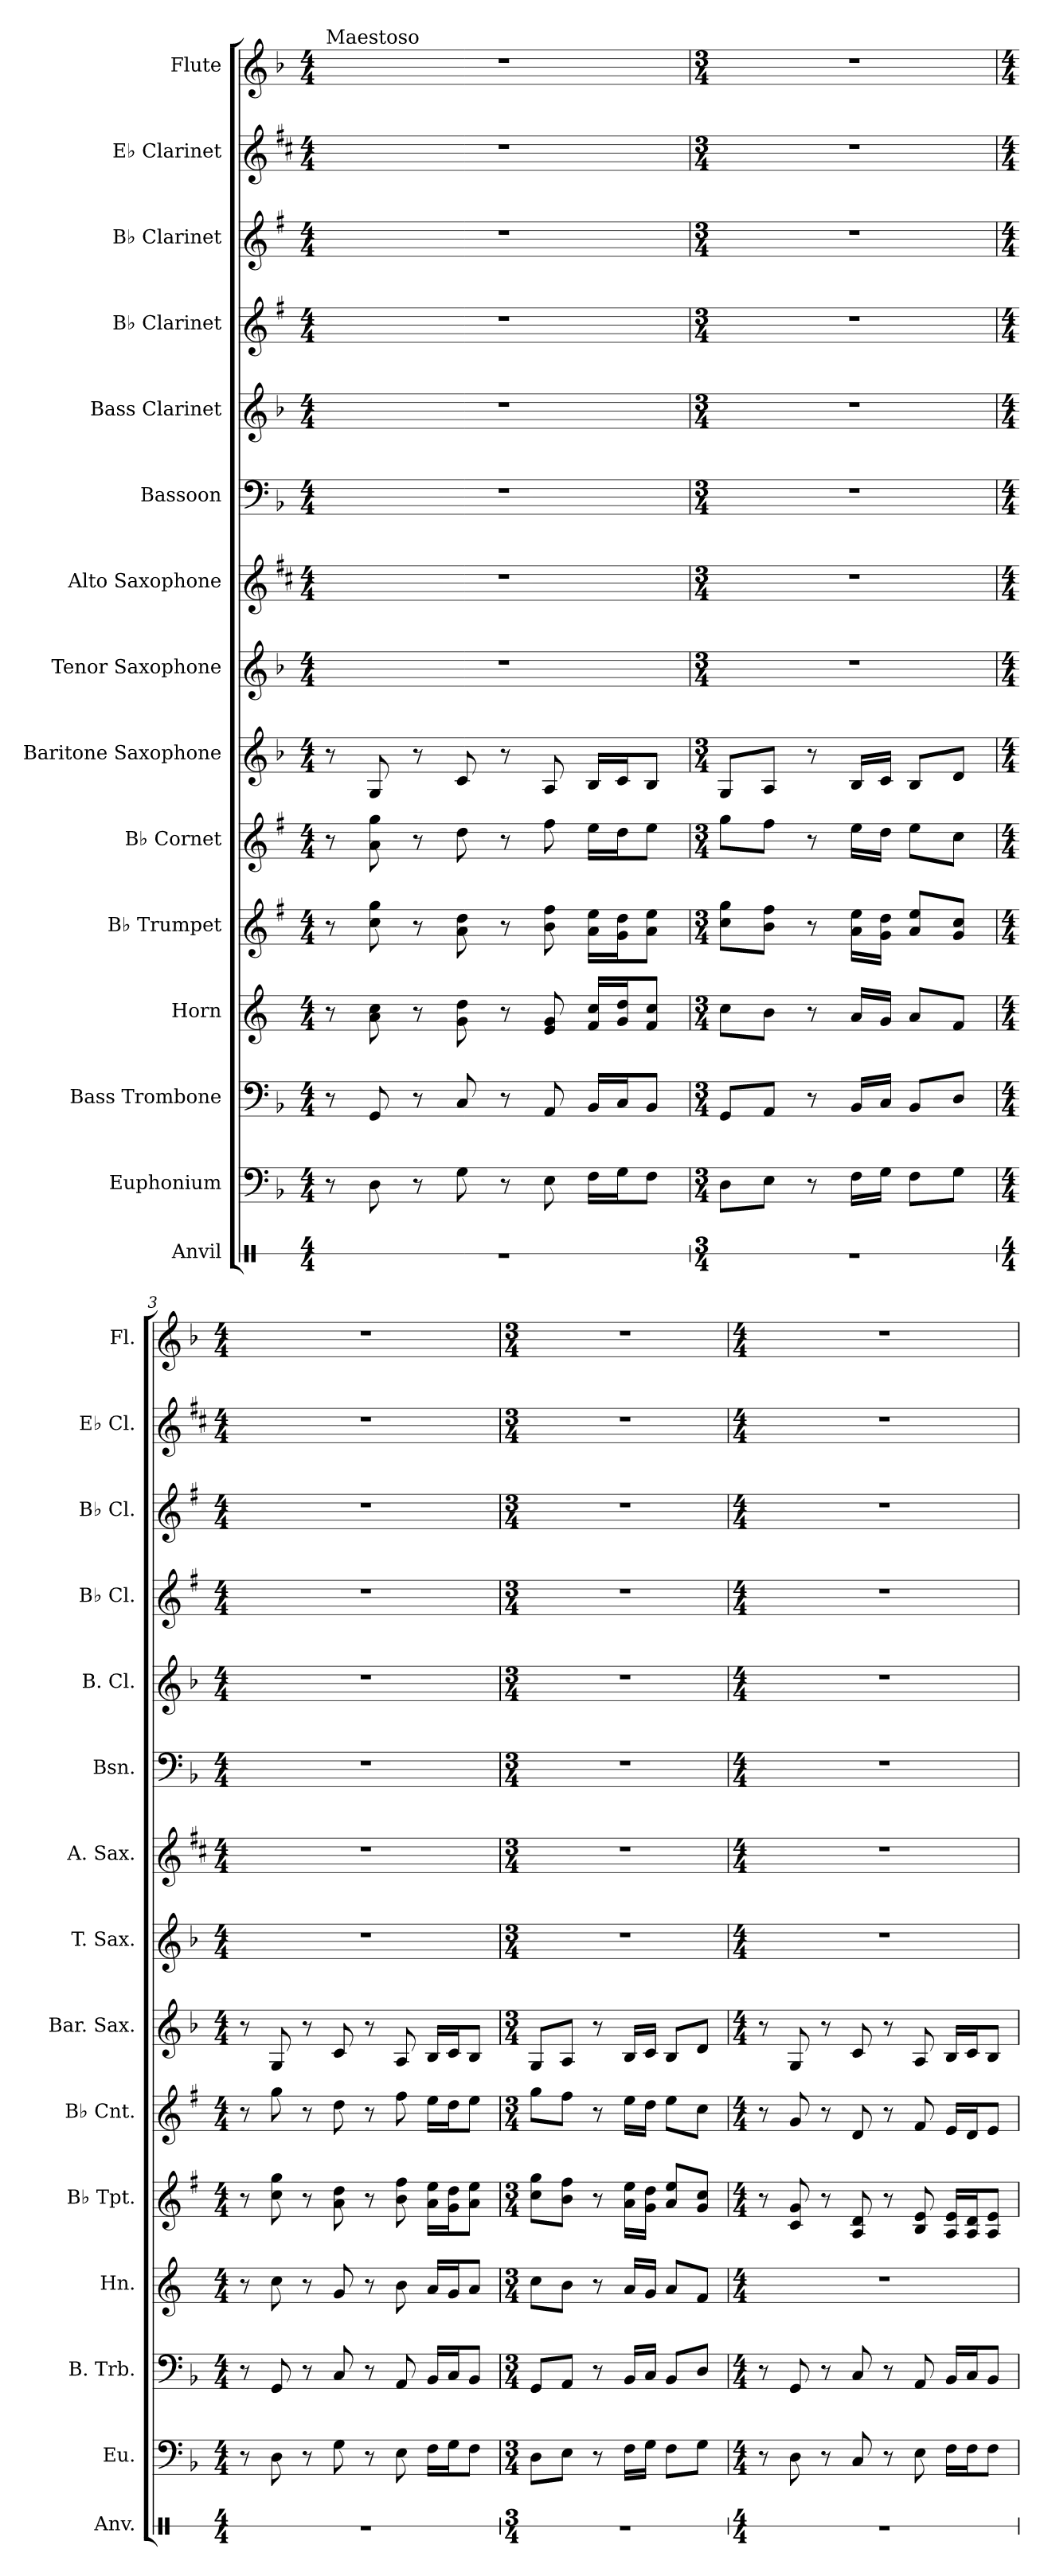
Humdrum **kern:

**kern	**kern	**kern	**kern	**kern	**kern	**kern	**kern	**kern	**kern	**kern	**kern	**kern	**kern	**kern
*part15	*part14	*part13	*part12	*part11	*part10	*part9	*part8	*part7	*part6	*part5	*part4	*part3	*part2	*part1
*staff15	*staff14	*staff13	*staff12	*staff11	*staff10	*staff9	*staff8	*staff7	*staff6	*staff5	*staff4	*staff3	*staff2	*staff1
*I"Anvil	*I"Euphonium	*I"Bass Trombone	*I"Horn	*I"B♭ Trumpet	*I"B♭ Cornet	*I"Baritone Saxophone	*I"Tenor Saxophone	*I"Alto Saxophone	*I"Bassoon	*I"Bass Clarinet	*I"B♭ Clarinet	*I"B♭ Clarinet	*I"E♭ Clarinet	*I"Flute
*I'Anv.	*I'Eu.	*I'B. Trb.	*I'Hn.	*I'B♭ Tpt.	*I'B♭ Cnt.	*I'Bar. Sax.	*I'T. Sax.	*I'A. Sax.	*I'Bsn.	*I'B. Cl.	*I'B♭ Cl.	*I'B♭ Cl.	*I'E♭ Cl.	*I'Fl.
*stria1	*	*	*	*	*	*	*	*	*	*	*	*	*	*
*clefX	*clefF4	*clefF4	*clefG2	*clefG2	*clefG2	*clefG2	*clefG2	*clefG2	*clefF4	*clefG2	*clefG2	*clefG2	*clefG2	*clefG2
*	*	*	*ITrd4c7	*ITrd1c2	*ITrd1c2	*ITrd12c21	*ITrd8c14	*ITrd5c9	*	*ITrd8c14	*ITrd1c2	*ITrd1c2	*ITrd-2c-3	*
*k[]	*k[b-]	*k[b-]	*k[b-]	*k[b-]	*k[b-]	*k[b-]	*k[b-]	*k[b-]	*k[b-]	*k[b-]	*k[b-]	*k[b-]	*k[b-]	*k[b-]
*C:	*F:	*F:	*F:	*F:	*F:	*F:	*F:	*F:	*F:	*F:	*F:	*F:	*F:	*F:
*M4/4	*M4/4	*M4/4	*M4/4	*M4/4	*M4/4	*M4/4	*M4/4	*M4/4	*M4/4	*M4/4	*M4/4	*M4/4	*M4/4	*M4/4
=1	=1	=1	=1	=1	=1	=1	=1	=1	=1	=1	=1	=1	=1	=1
!	!	!	!	!	!	!	!	!	!	!	!	!	!	!LO:TX:a:t=Maestoso
1r	8r	8r	8r	8r	8r	8r	1r	1r	1r	1r	1r	1r	1r	1r
.	8D\	8GG/	8d\ 8f\	8b-\ 8ff\	8g\ 8ff\	8GG/	.	.	.	.	.	.	.	.
.	8r	8r	8r	8r	8r	8r	.	.	.	.	.	.	.	.
.	8G\	8C/	8c\ 8g\	8g\ 8cc\	8cc\	8C/	.	.	.	.	.	.	.	.
.	8r	8r	8r	8r	8r	8r	.	.	.	.	.	.	.	.
.	8E\	8AA/	8A/ 8c/	8a\ 8ee\	8ee\	8AA/	.	.	.	.	.	.	.	.
.	16F\LL	16BB-/LL	16B-/ 16f/LL	16g\ 16dd\LL	16dd\LL	16BB-/LL	.	.	.	.	.	.	.	.
.	16G\J	16C/J	16c/ 16g/J	16f\ 16cc\J	16cc\J	16C/J	.	.	.	.	.	.	.	.
.	8F\J	8BB-/J	8B-/ 8f/J	8g\ 8dd\J	8dd\J	8BB-/J	.	.	.	.	.	.	.	.
=2	=2	=2	=2	=2	=2	=2	=2	=2	=2	=2	=2	=2	=2	=2
*M3/4	*M3/4	*M3/4	*M3/4	*M3/4	*M3/4	*M3/4	*M3/4	*M3/4	*M3/4	*M3/4	*M3/4	*M3/4	*M3/4	*M3/4
2.r	8D\L	8GG/L	8f\L	8b-\ 8ff\L	8ff\L	8GG/L	2.r	2.r	2.r	2.r	2.r	2.r	2.r	2.r
.	8E\J	8AA/J	8e\J	8a\ 8ee\J	8ee\J	8AA/J	.	.	.	.	.	.	.	.
.	8r	8r	8r	8r	8r	8r	.	.	.	.	.	.	.	.
.	16F\LL	16BB-/LL	16d/LL	16g\ 16dd\LL	16dd\LL	16BB-/LL	.	.	.	.	.	.	.	.
.	16G\JJ	16C/JJ	16c/JJ	16f\ 16cc\JJ	16cc\JJ	16C/JJ	.	.	.	.	.	.	.	.
.	8F\L	8BB-/L	8d/L	8g/ 8dd/L	8dd\L	8BB-/L	.	.	.	.	.	.	.	.
.	8G\J	8D/J	8B-/J	8f/ 8b-/J	8b-\J	8D/J	.	.	.	.	.	.	.	.
=3	=3	=3	=3	=3	=3	=3	=3	=3	=3	=3	=3	=3	=3	=3
*M4/4	*M4/4	*M4/4	*M4/4	*M4/4	*M4/4	*M4/4	*M4/4	*M4/4	*M4/4	*M4/4	*M4/4	*M4/4	*M4/4	*M4/4
1r	8r	8r	8r	8r	8r	8r	1r	1r	1r	1r	1r	1r	1r	1r
.	8D\	8GG/	8f\	8b-\ 8ff\	8ff\	8GG/	.	.	.	.	.	.	.	.
.	8r	8r	8r	8r	8r	8r	.	.	.	.	.	.	.	.
.	8G\	8C/	8c/	8g\ 8cc\	8cc\	8C/	.	.	.	.	.	.	.	.
.	8r	8r	8r	8r	8r	8r	.	.	.	.	.	.	.	.
.	8E\	8AA/	8e\	8a\ 8ee\	8ee\	8AA/	.	.	.	.	.	.	.	.
.	16F\LL	16BB-/LL	16d/LL	16g\ 16dd\LL	16dd\LL	16BB-/LL	.	.	.	.	.	.	.	.
.	16G\J	16C/J	16c/J	16f\ 16cc\J	16cc\J	16C/J	.	.	.	.	.	.	.	.
.	8F\J	8BB-/J	8d/J	8g\ 8dd\J	8dd\J	8BB-/J	.	.	.	.	.	.	.	.
!!LO:PB:g=z
=4	=4	=4	=4	=4	=4	=4	=4	=4	=4	=4	=4	=4	=4	=4
*M3/4	*M3/4	*M3/4	*M3/4	*M3/4	*M3/4	*M3/4	*M3/4	*M3/4	*M3/4	*M3/4	*M3/4	*M3/4	*M3/4	*M3/4
2.r	8D\L	8GG/L	8f\L	8b-\ 8ff\L	8ff\L	8GG/L	2.r	2.r	2.r	2.r	2.r	2.r	2.r	2.r
.	8E\J	8AA/J	8e\J	8a\ 8ee\J	8ee\J	8AA/J	.	.	.	.	.	.	.	.
.	8r	8r	8r	8r	8r	8r	.	.	.	.	.	.	.	.
.	16F\LL	16BB-/LL	16d/LL	16g\ 16dd\LL	16dd\LL	16BB-/LL	.	.	.	.	.	.	.	.
.	16G\JJ	16C/JJ	16c/JJ	16f\ 16cc\JJ	16cc\JJ	16C/JJ	.	.	.	.	.	.	.	.
.	8F\L	8BB-/L	8d/L	8g/ 8dd/L	8dd\L	8BB-/L	.	.	.	.	.	.	.	.
.	8G\J	8D/J	8B-/J	8f/ 8b-/J	8b-\J	8D/J	.	.	.	.	.	.	.	.
=5	=5	=5	=5	=5	=5	=5	=5	=5	=5	=5	=5	=5	=5	=5
*M4/4	*M4/4	*M4/4	*M4/4	*M4/4	*M4/4	*M4/4	*M4/4	*M4/4	*M4/4	*M4/4	*M4/4	*M4/4	*M4/4	*M4/4
1r	8r	8r	1r	8r	8r	8r	1r	1r	1r	1r	1r	1r	1r	1r
.	8D\	8GG/	.	8B-/ 8f/	8f/	8GG/	.	.	.	.	.	.	.	.
.	8r	8r	.	8r	8r	8r	.	.	.	.	.	.	.	.
.	8C/	8C/	.	8G/ 8c/	8c/	8C/	.	.	.	.	.	.	.	.
.	8r	8r	.	8r	8r	8r	.	.	.	.	.	.	.	.
.	8E\	8AA/	.	8A/ 8d/	8e/	8AA/	.	.	.	.	.	.	.	.
.	16F\LL	16BB-/LL	.	16G/ 16d/LL	16d/LL	16BB-/LL	.	.	.	.	.	.	.	.
.	16F\J	16C/J	.	16G/ 16c/J	16c/J	16C/J	.	.	.	.	.	.	.	.
.	8F\J	8BB-/J	.	8G/ 8d/J	8d/J	8BB-/J	.	.	.	.	.	.	.	.
=	=	=	=	=	=	=	=	=	=	=	=	=	=	=
*-	*-	*-	*-	*-	*-	*-	*-	*-	*-	*-	*-	*-	*-	*-
